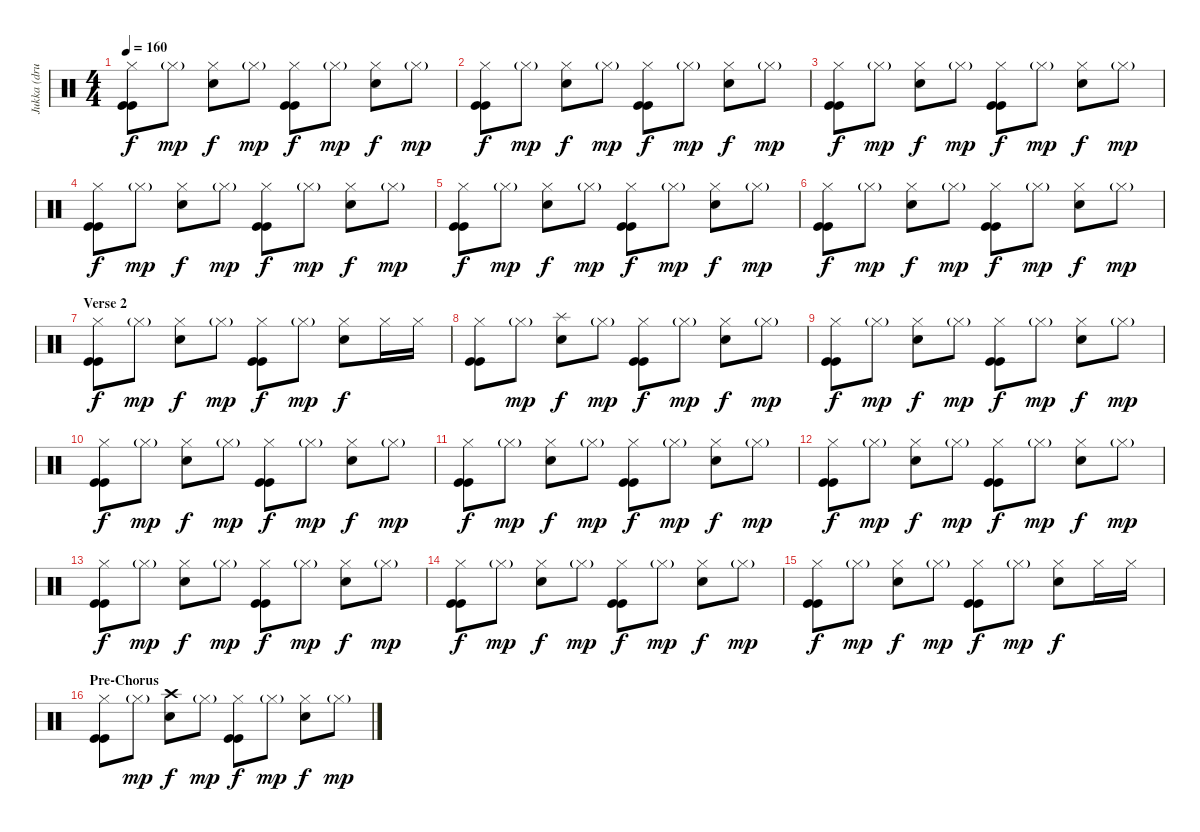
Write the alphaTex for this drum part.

\track ("Jukka (drums)" "Jukka (dru") {instrument percussion}
\staff {score}
\articulation defaults
\ts (4 4)
\tempo 160
\clef neutral
\ks c
("Hi-Hat (closed)" "Kick (hit)" "Kick (hit)").8{dy f} "Hi-Hat (closed)"{g}.8{dy mp} ("Hi-Hat (closed)" "Electric Snare (hit)").8{dy f} "Hi-Hat (closed)"{g}.8{dy mp} ("Hi-Hat (closed)" "Kick (hit)" "Kick (hit)").8{dy f} "Hi-Hat (closed)"{g}.8{dy mp} ("Hi-Hat (closed)" "Electric Snare (hit)").8{dy f} "Hi-Hat (closed)"{g}.8{dy mp} |
("Hi-Hat (closed)" "Kick (hit)" "Kick (hit)").8{dy f} "Hi-Hat (closed)"{g}.8{dy mp} ("Hi-Hat (closed)" "Electric Snare (hit)").8{dy f} "Hi-Hat (closed)"{g}.8{dy mp} ("Hi-Hat (closed)" "Kick (hit)" "Kick (hit)").8{dy f} "Hi-Hat (closed)"{g}.8{dy mp} ("Hi-Hat (closed)" "Electric Snare (hit)").8{dy f} "Hi-Hat (closed)"{g}.8{dy mp} |
("Hi-Hat (closed)" "Kick (hit)" "Kick (hit)").8{dy f} "Hi-Hat (closed)"{g}.8{dy mp} ("Hi-Hat (closed)" "Electric Snare (hit)").8{dy f} "Hi-Hat (closed)"{g}.8{dy mp} ("Hi-Hat (closed)" "Kick (hit)" "Kick (hit)").8{dy f} "Hi-Hat (closed)"{g}.8{dy mp} ("Hi-Hat (closed)" "Electric Snare (hit)").8{dy f} "Hi-Hat (closed)"{g}.8{dy mp} |
("Hi-Hat (closed)" "Kick (hit)" "Kick (hit)").8{dy f} "Hi-Hat (closed)"{g}.8{dy mp} ("Hi-Hat (closed)" "Electric Snare (hit)").8{dy f} "Hi-Hat (closed)"{g}.8{dy mp} ("Hi-Hat (closed)" "Kick (hit)" "Kick (hit)").8{dy f} "Hi-Hat (closed)"{g}.8{dy mp} ("Hi-Hat (closed)" "Electric Snare (hit)").8{dy f} "Hi-Hat (closed)"{g}.8{dy mp} |
("Hi-Hat (closed)" "Kick (hit)" "Kick (hit)").8{dy f} "Hi-Hat (closed)"{g}.8{dy mp} ("Hi-Hat (closed)" "Electric Snare (hit)").8{dy f} "Hi-Hat (closed)"{g}.8{dy mp} ("Hi-Hat (closed)" "Kick (hit)" "Kick (hit)").8{dy f} "Hi-Hat (closed)"{g}.8{dy mp} ("Hi-Hat (closed)" "Electric Snare (hit)").8{dy f} "Hi-Hat (closed)"{g}.8{dy mp} |
("Hi-Hat (closed)" "Kick (hit)" "Kick (hit)").8{dy f} "Hi-Hat (closed)"{g}.8{dy mp} ("Hi-Hat (closed)" "Electric Snare (hit)").8{dy f} "Hi-Hat (closed)"{g}.8{dy mp} ("Hi-Hat (closed)" "Kick (hit)" "Kick (hit)").8{dy f} "Hi-Hat (closed)"{g}.8{dy mp} ("Hi-Hat (closed)" "Electric Snare (hit)").8{dy f} "Hi-Hat (closed)"{g}.8{dy mp} |
\section ("" "Verse 2")
("Hi-Hat (closed)" "Kick (hit)" "Kick (hit)").8{dy f} "Hi-Hat (closed)"{g}.8{dy mp} ("Hi-Hat (closed)" "Electric Snare (hit)").8{dy f} "Hi-Hat (closed)"{g}.8{dy mp} ("Hi-Hat (closed)" "Kick (hit)" "Kick (hit)").8{dy f} "Hi-Hat (closed)"{g}.8{dy mp} ("Hi-Hat (closed)" "Electric Snare (hit)").8{dy f} "Hi-Hat (closed)".16 "Hi-Hat (closed)".16 |
("Hi-Hat (closed)" "Kick (hit)" "Kick (hit)").8 "Hi-Hat (closed)"{g}.8{dy mp} ("Splash (hit)" "Electric Snare (hit)").8{dy f} "Hi-Hat (closed)"{g}.8{dy mp} ("Hi-Hat (closed)" "Kick (hit)" "Kick (hit)").8{dy f} "Hi-Hat (closed)"{g}.8{dy mp} ("Hi-Hat (closed)" "Electric Snare (hit)").8{dy f} "Hi-Hat (closed)"{g}.8{dy mp} |
("Hi-Hat (closed)" "Kick (hit)" "Kick (hit)").8{dy f} "Hi-Hat (closed)"{g}.8{dy mp} ("Hi-Hat (closed)" "Electric Snare (hit)").8{dy f} "Hi-Hat (closed)"{g}.8{dy mp} ("Hi-Hat (closed)" "Kick (hit)" "Kick (hit)").8{dy f} "Hi-Hat (closed)"{g}.8{dy mp} ("Hi-Hat (closed)" "Electric Snare (hit)").8{dy f} "Hi-Hat (closed)"{g}.8{dy mp} |
("Hi-Hat (closed)" "Kick (hit)" "Kick (hit)").8{dy f} "Hi-Hat (closed)"{g}.8{dy mp} ("Hi-Hat (closed)" "Electric Snare (hit)").8{dy f} "Hi-Hat (closed)"{g}.8{dy mp} ("Hi-Hat (closed)" "Kick (hit)" "Kick (hit)").8{dy f} "Hi-Hat (closed)"{g}.8{dy mp} ("Hi-Hat (closed)" "Electric Snare (hit)").8{dy f} "Hi-Hat (closed)"{g}.8{dy mp} |
("Hi-Hat (closed)" "Kick (hit)" "Kick (hit)").8{dy f} "Hi-Hat (closed)"{g}.8{dy mp} ("Hi-Hat (closed)" "Electric Snare (hit)").8{dy f} "Hi-Hat (closed)"{g}.8{dy mp} ("Hi-Hat (closed)" "Kick (hit)" "Kick (hit)").8{dy f} "Hi-Hat (closed)"{g}.8{dy mp} ("Hi-Hat (closed)" "Electric Snare (hit)").8{dy f} "Hi-Hat (closed)"{g}.8{dy mp} |
("Hi-Hat (closed)" "Kick (hit)" "Kick (hit)").8{dy f} "Hi-Hat (closed)"{g}.8{dy mp} ("Hi-Hat (closed)" "Electric Snare (hit)").8{dy f} "Hi-Hat (closed)"{g}.8{dy mp} ("Hi-Hat (closed)" "Kick (hit)" "Kick (hit)").8{dy f} "Hi-Hat (closed)"{g}.8{dy mp} ("Hi-Hat (closed)" "Electric Snare (hit)").8{dy f} "Hi-Hat (closed)"{g}.8{dy mp} |
("Hi-Hat (closed)" "Kick (hit)" "Kick (hit)").8{dy f} "Hi-Hat (closed)"{g}.8{dy mp} ("Hi-Hat (closed)" "Electric Snare (hit)").8{dy f} "Hi-Hat (closed)"{g}.8{dy mp} ("Hi-Hat (closed)" "Kick (hit)" "Kick (hit)").8{dy f} "Hi-Hat (closed)"{g}.8{dy mp} ("Hi-Hat (closed)" "Electric Snare (hit)").8{dy f} "Hi-Hat (closed)"{g}.8{dy mp} |
("Hi-Hat (closed)" "Kick (hit)" "Kick (hit)").8{dy f} "Hi-Hat (closed)"{g}.8{dy mp} ("Hi-Hat (closed)" "Electric Snare (hit)").8{dy f} "Hi-Hat (closed)"{g}.8{dy mp} ("Hi-Hat (closed)" "Kick (hit)" "Kick (hit)").8{dy f} "Hi-Hat (closed)"{g}.8{dy mp} ("Hi-Hat (closed)" "Electric Snare (hit)").8{dy f} "Hi-Hat (closed)"{g}.8{dy mp} |
("Hi-Hat (closed)" "Kick (hit)" "Kick (hit)").8{dy f} "Hi-Hat (closed)"{g}.8{dy mp} ("Hi-Hat (closed)" "Electric Snare (hit)").8{dy f} "Hi-Hat (closed)"{g}.8{dy mp} ("Hi-Hat (closed)" "Kick (hit)" "Kick (hit)").8{dy f} "Hi-Hat (closed)"{g}.8{dy mp} ("Hi-Hat (closed)" "Electric Snare (hit)").8{dy f} "Hi-Hat (closed)".16 "Hi-Hat (closed)".16 |
\section ("" "Pre-Chorus")
("Hi-Hat (closed)" "Kick (hit)" "Kick (hit)").8 "Hi-Hat (closed)"{g}.8{dy mp} ("Crash high (hit)" "Electric Snare (hit)").8{dy f} "Hi-Hat (closed)"{g}.8{dy mp} ("Hi-Hat (closed)" "Kick (hit)" "Kick (hit)").8{dy f} "Hi-Hat (closed)"{g}.8{dy mp} ("Hi-Hat (closed)" "Electric Snare (hit)").8{dy f} "Hi-Hat (closed)"{g}.8{dy mp}
